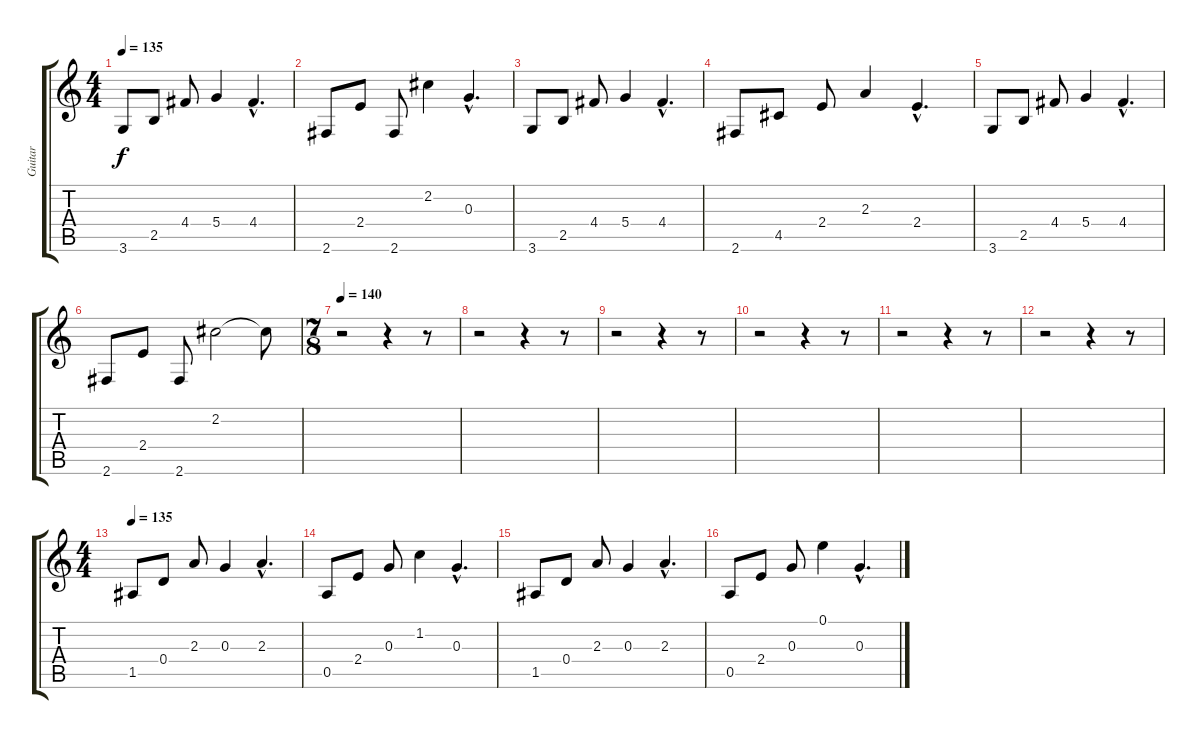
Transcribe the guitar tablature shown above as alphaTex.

\track ("Guitar" "Guitar") {instrument acousticguitarsteel}
\staff {score tabs}
\tuning (E4 B3 G3 D3 A2 E2) {hide}
\ts (4 4)
\tempo 135
\clef g2
\ks c
3.6.8{dy f} 2.5.8 4.4.8 5.4.4 4.4{hac}.4{d} |
2.6.8 2.4.8 2.6.8 2.2.4 0.3{hac}.4{d} |
3.6.8 2.5.8 4.4.8 5.4.4 4.4{hac}.4{d} |
2.6.8 4.5.8 2.4.8 2.3.4 2.4{hac}.4{d} |
3.6.8 2.5.8 4.4.8 5.4.4 4.4{hac}.4{d} |
2.6.8 2.4.8 2.6.8 2.2.2 2.2{t}.8 |
\ts (7 8)
\tempo 140
r.2 r.4 r.8 |
r.2 r.4 r.8 |
r.2 r.4 r.8 |
r.2 r.4 r.8 |
r.2 r.4 r.8 |
r.2 r.4 r.8 |
\ts (4 4)
\tempo 135
1.5.8 0.4.8 2.3.8 0.3.4 2.3{hac}.4{d} |
0.5.8 2.4.8 0.3.8 1.2.4 0.3{hac}.4{d} |
1.5.8 0.4.8 2.3.8 0.3.4 2.3{hac}.4{d} |
0.5.8 2.4.8 0.3.8 0.1.4 0.3{hac}.4{d}
